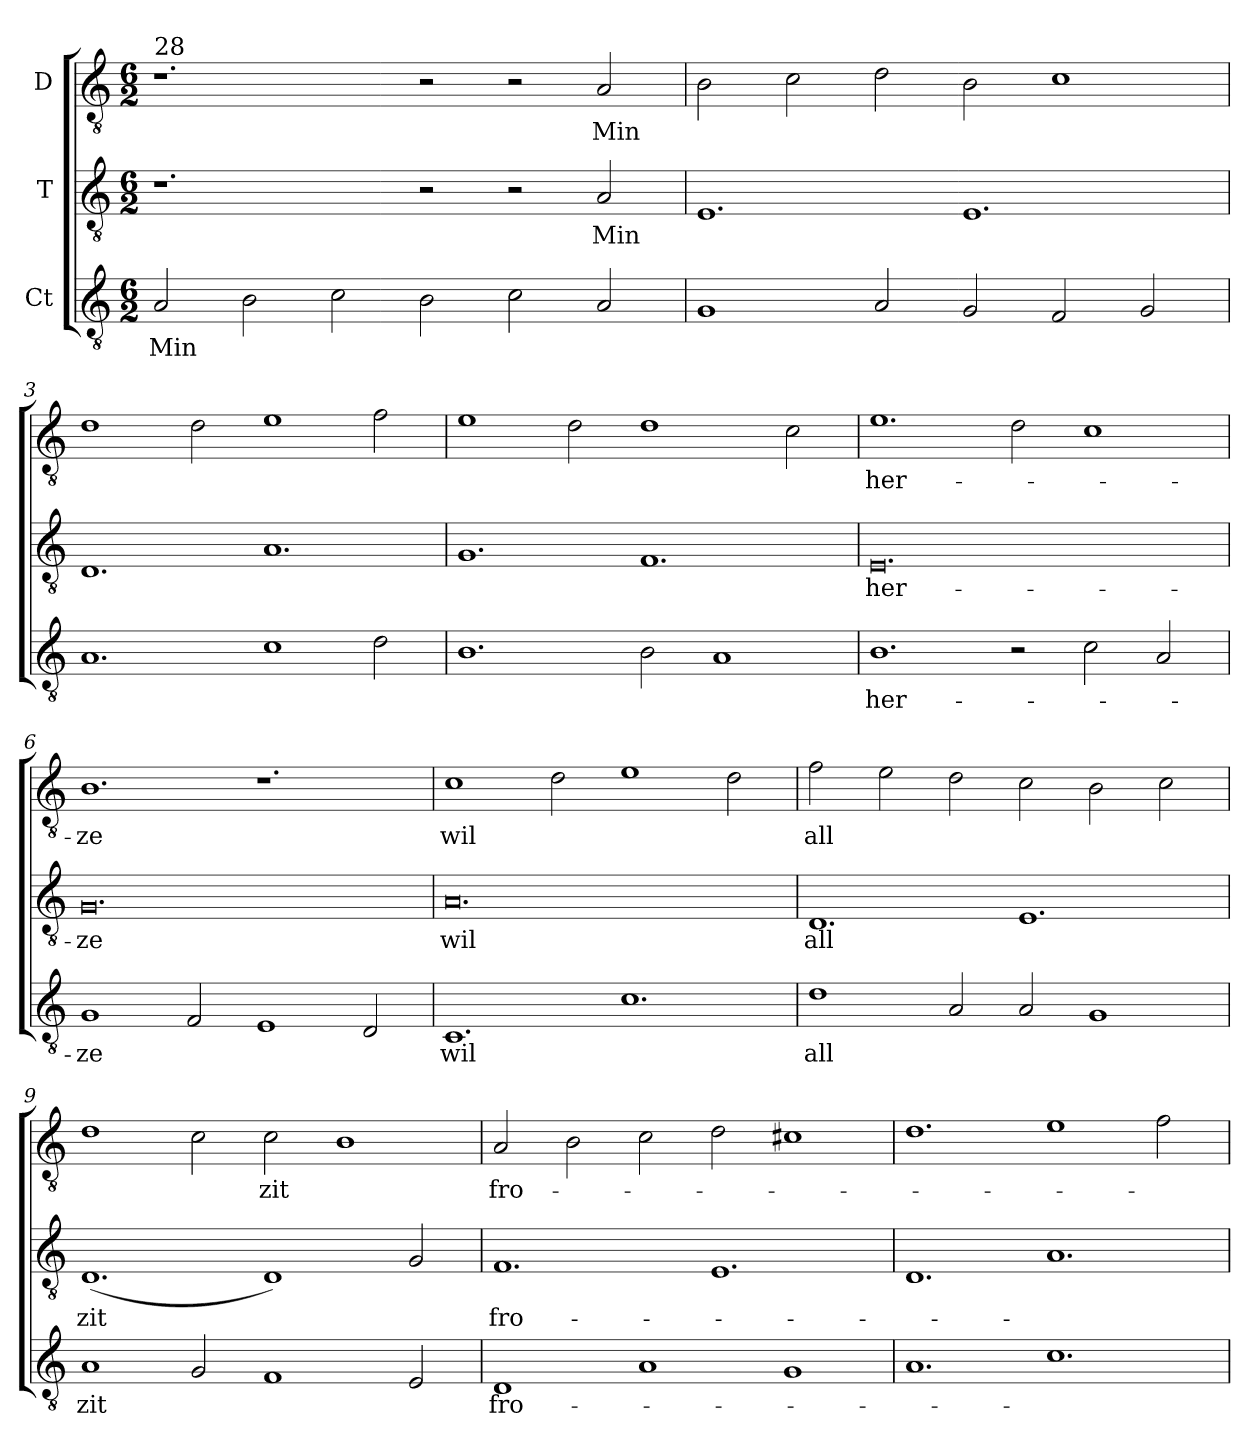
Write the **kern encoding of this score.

**kern	**text	**kern	**text	**kern	**text
*part3	*part3	*part2	*part2	*part1	*part1
*staff3	*staff3	*staff2	*staff2	*staff1	*staff1
*I"Ct	*	*I"T	*	*I"D	*
!!LO:PB:g=z
*clefGv2	*	*clefGv2	*	*clefGv2	*
*ITrd7c12	*	*ITrd7c12	*	*ITrd7c12	*
*k[]	*	*k[]	*	*k[]	*
*C:	*	*C:	*	*C:	*
*M6/2	*	*M6/2	*	*M6/2	*
=1	=1	=1	=1	=1	=1
!	!	!	!	!LO:TX:a:t=28	!
!	!LO:LY:b:color=#000000	!	!	!	!
2AAi/	Min	1.r	.	1.r	.
2BBi\	.	.	.	.	.
2Ci\	.	.	.	.	.
2BBi\	.	2r	.	2r	.
2Ci\	.	2r	.	2r	.
!	!	!	!LO:LY:b:color=#000000	!	!
!	!	!	!	!	!LO:LY:b:color=#000000
2AAi/	.	2AAi/	Min	2AAi/	Min
=2	=2	=2	=2	=2	=2
1GGi/	.	1.EEi/	.	2BBi\	.
.	.	.	.	2Ci\	.
2AAi/	.	.	.	2Di\	.
2GGi/	.	1.EEi/	.	2BBi\	.
2FFi/	.	.	.	1Ci\	.
2GGi/	.	.	.	.	.
=3	=3	=3	=3	=3	=3
1.AAi/	.	1.DDi/	.	1Di\	.
.	.	.	.	2Di\	.
1Ci\	.	1.AAi/	.	1Ei\	.
2Di\	.	.	.	2Fi\	.
=4	=4	=4	=4	=4	=4
1.BBi/	.	1.GGi/	.	1Ei\	.
.	.	.	.	2Di\	.
2BBi\	.	1.FFi/	.	1Di\	.
1AAi/	.	.	.	.	.
.	.	.	.	2Ci\	.
!!LO:LB:g=z
=5	=5	=5	=5	=5	=5
!	!LO:LY:b:color=#000000	!	!	!	!
!	!	!	!LO:LY:b:color=#000000	!	!
!	!	!	!	!	!LO:LY:b:color=#000000
1.BBi/	her-	0.EEi/	her-	1.Ei\	her-
2r	.	.	.	2Di\	.
2Ci\	.	.	.	1Ci\	.
2AAi/	.	.	.	.	.
=6	=6	=6	=6	=6	=6
!	!LO:LY:b:color=#000000	!	!	!	!
!	!	!	!LO:LY:b:color=#000000	!	!
!	!	!	!	!	!LO:LY:b:color=#000000
1GGi/	-ze	0.GGi/	-ze	1.BBi/	-ze
2FFi/	.	.	.	.	.
1EEi/	.	.	.	1.r	.
2DDi/	.	.	.	.	.
=7	=7	=7	=7	=7	=7
!	!LO:LY:b:color=#000000	!	!	!	!
!	!	!	!LO:LY:b:color=#000000	!	!
!	!	!	!	!	!LO:LY:b:color=#000000
1.CCi/	wil	0.AAi/	wil	1Ci\	wil
.	.	.	.	2Di\	.
1.Ci\	.	.	.	1Ei\	.
.	.	.	.	2Di\	.
=8	=8	=8	=8	=8	=8
!	!LO:LY:b:color=#000000	!	!	!	!
!	!	!	!LO:LY:b:color=#000000	!	!
!	!	!	!	!	!LO:LY:b:color=#000000
1Di\	all	1.DDi/	all	2Fi\	all
.	.	.	.	2Ei\	.
2AAi/	.	.	.	2Di\	.
2AAi/	.	1.EEi/	.	2Ci\	.
1GGi/	.	.	.	2BBi\	.
.	.	.	.	2Ci\	.
=9	=9	=9	=9	=9	=9
!	!LO:LY:b:color=#000000	!	!	!	!
!	!	!	!LO:LY:b:color=#000000	!	!
1AAi/	zit	(1.DDi/	zit	1Di\	.
2GGi/	.	.	.	2Ci\	.
!	!	!	!	!	!LO:LY:b:color=#000000
1FFi/	.	1DDi/)	.	2Ci\	zit
.	.	.	.	1BBi/	.
2EEi/	.	2GGi/	.	.	.
!!LO:LB:g=z
=10	=10	=10	=10	=10	=10
!	!LO:LY:b:color=#000000	!	!	!	!
!	!	!	!LO:LY:b:color=#000000	!	!
!	!	!	!	!	!LO:LY:b:color=#000000
1DDi/	fro-	1.FFi/	fro-	2AAi/	fro-
.	.	.	.	2BBi\	.
1AAi/	.	.	.	2Ci\	.
.	.	1.EEi/	.	2Di\	.
1GGi/	.	.	.	1C#Xi\	.
=11	=11	=11	=11	=11	=11
1.AAi/	.	1.DDi/	.	1.Di\	.
1.Ci\	.	1.AAi/	.	1Ei\	.
.	.	.	.	2Fi\	.
=	=	=	=	=	=
*-	*-	*-	*-	*-	*-
